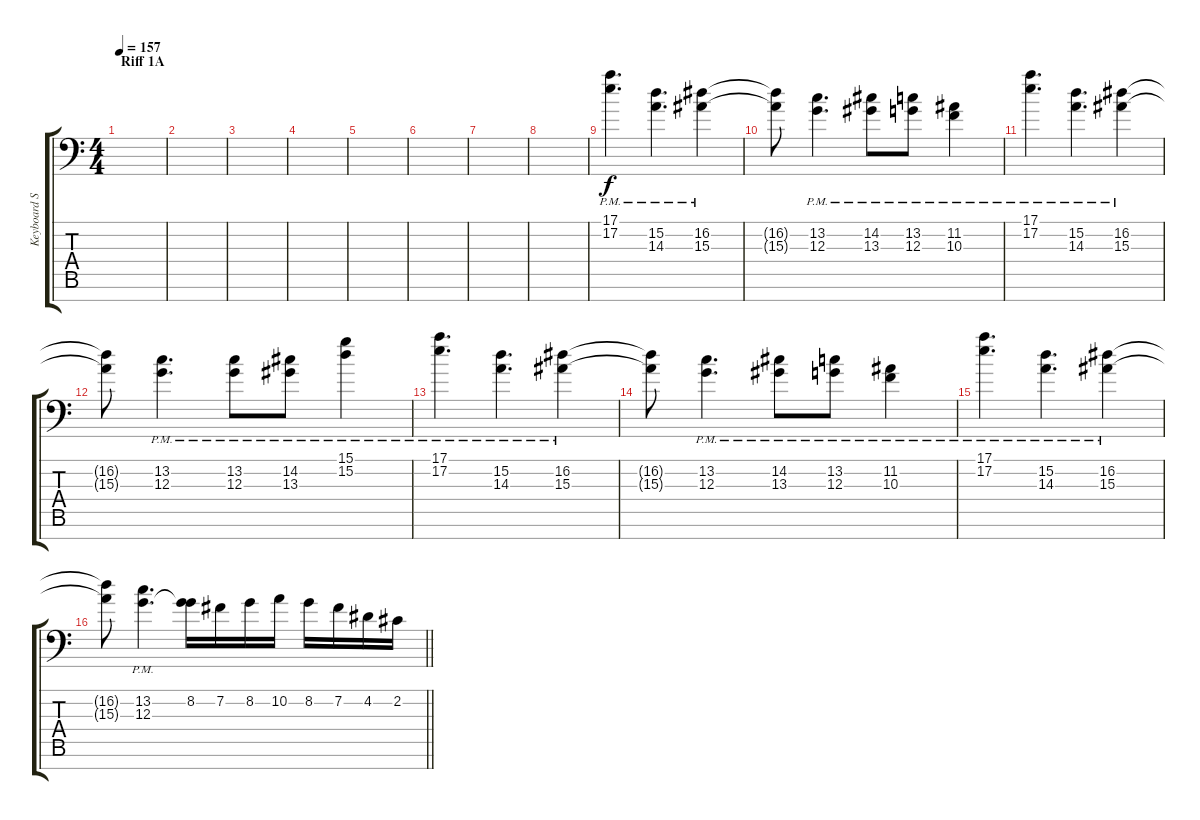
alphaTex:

\track ("Keyboard Strings" "Keyboard S") {instrument stringensemble1}
\staff {score tabs}
\tuning (E4 B3 G3 D3 A2 E2 C-1) {hide}
\ts (4 4)
\section ("" "Riff 1A")
\tempo 157
\clef f4
\ks c
|
|
|
|
|
|
|
|
(17.1{pm} 17.2{pm}).4{d volume 16 instrument brasssection} (15.2{pm} 14.3{pm}).4{d} (16.2{pm} 15.3{pm}).4 |
(16.2{t} 15.3{t}).8 (13.2{pm} 12.3{pm}).4{d} (14.2{pm} 13.3).8 (13.2{pm} 12.3{pm}).8 (11.2{pm} 10.3{pm}).4 |
(17.1{pm} 17.2{pm}).4{d} (15.2{pm} 14.3{pm}).4{d} (16.2{pm} 15.3{pm}).4 |
(16.2{t} 15.3{t}).8 (13.2{pm} 12.3{pm}).4{d} (13.2{pm} 12.3).8 (14.2{pm} 13.3{pm}).8 (15.1 15.2{pm}).4 |
(17.1{pm} 17.2{pm}).4{d} (15.2{pm} 14.3{pm}).4{d} (16.2{pm} 15.3{pm}).4 |
(16.2{t} 15.3{t}).8 (13.2{pm} 12.3{pm}).4{d} (14.2{pm} 13.3).8 (13.2{pm} 12.3{pm}).8 (11.2{pm} 10.3{pm}).4 |
(17.1{pm} 17.2{pm}).4{d} (15.2{pm} 14.3{pm}).4{d} (16.2{pm} 15.3{pm}).4 |
\barLineRight lightlight
(16.2{t} 15.3{t}).8 (13.2{pm} 12.3{pm}).4{d} (8.2 12.3{t}).16 7.2.16 8.2.16 10.2.16 8.2.16 7.2.16 4.2.16 2.2.16
